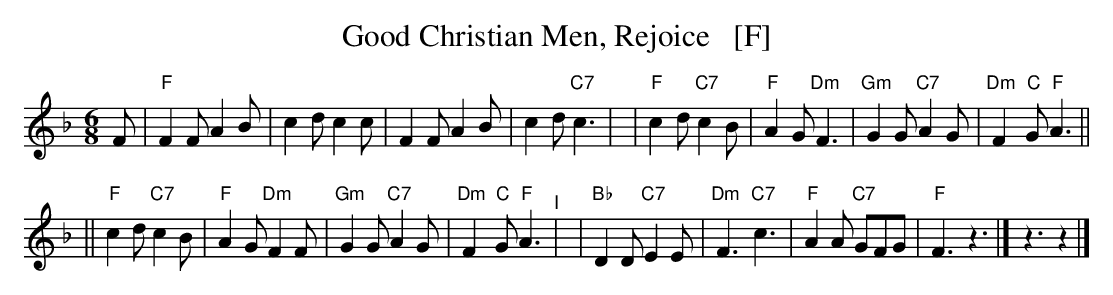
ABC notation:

X:1
T: Good Christian Men, Rejoice   [F]
M: 6/8
L: 1/8
K: F
F \
|  "F"F2F     A2B |     c2d     c2c |     F2F     A2B |     c2d   "C7"c3 |\
|  "F"c2d "C7"c2B |  "F"A2G "Dm"F3  | "Gm"G2G "C7"A2G | "Dm"F2"C"G "F"A3 ||
|| "F"c2d "C7"c2B |  "F"A2G "Dm"F2F | "Gm"G2G "C7"A2G | "Dm"F2"C"G "F"A3 "^I"|\
| "Bb"D2D "C7"E2E | "Dm"F3  "C7"c3  |  "F"A2A "C7"GFG |  "F"F3 z3 |] z3 z2 |]
